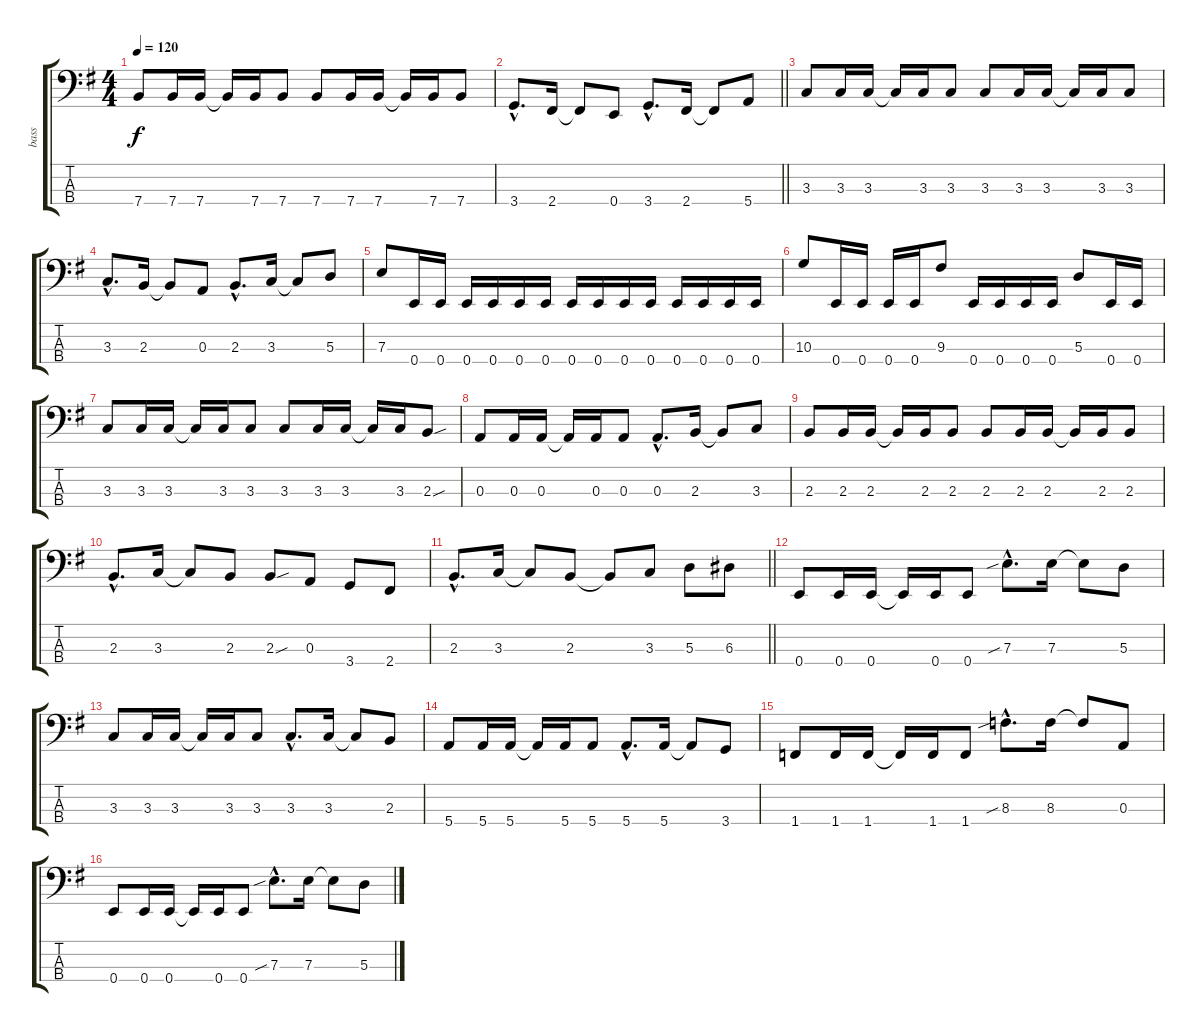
\track ("bass" "bass") {instrument acousticguitarnylon}
\staff {score tabs}
\tuning (G2 D2 A1 E1) {hide}
\ts (4 4)
\tempo 120
\clef f4
\ks eminor
7.4.8{dy f} 7.4.16 7.4.16 7.4{t}.16 7.4.16 7.4.8 7.4.8 7.4.16 7.4.16 7.4{t}.16 7.4.16 7.4.8 |
\barLineRight lightlight
3.4{hac}.8{d} 2.4.16 2.4{t}.8 0.4.8 3.4{hac}.8{d} 2.4.16 2.4{t}.8 5.4.8 |
3.3.8 3.3.16 3.3.16 3.3{t}.16 3.3.16 3.3.8 3.3.8 3.3.16 3.3.16 3.3{t}.16 3.3.16 3.3.8 |
3.3{hac}.8{d} 2.3.16 2.3{t}.8 0.3.8 2.3{hac}.8{d} 3.3.16 3.3{t}.8 5.3.8 |
7.3.8 0.4.16 0.4.16 0.4.16 0.4.16 0.4.16 0.4.16 0.4.16 0.4.16 0.4.16 0.4.16 0.4.16 0.4.16 0.4.16 0.4.16 |
10.3.8 0.4.16 0.4.16 0.4.16 0.4.16 9.3.8 0.4.16 0.4.16 0.4.16 0.4.16 5.3.8 0.4.16 0.4.16 |
3.3.8 3.3.16 3.3.16 3.3{t}.16 3.3.16 3.3.8 3.3.8 3.3.16 3.3.16 3.3{t}.16 3.3.16 2.3{sou}.8 |
0.3.8 0.3.16 0.3.16 0.3{t}.16 0.3.16 0.3.8 0.3{hac}.8{d} 2.3.16 2.3{t}.8 3.3.8 |
2.3.8 2.3.16 2.3.16 2.3{t}.16 2.3.16 2.3.8 2.3.8 2.3.16 2.3.16 2.3{t}.16 2.3.16 2.3.8 |
2.3{hac}.8{d} 3.3.16 3.3{t}.8 2.3.8 2.3{sou}.8 0.3.8 3.4.8 2.4.8 |
\barLineRight lightlight
2.3{hac}.8{d} 3.3.16 3.3{t}.8 2.3.8 2.3{t}.8 3.3.8 5.3.8 6.3.8 |
0.4.8 0.4.16 0.4.16 0.4{t}.16 0.4.16 0.4.8 7.3{sib hac}.8{d} 7.3.16 7.3{t}.8 5.3.8 |
3.3.8 3.3.16 3.3.16 3.3{t}.16 3.3.16 3.3.8 3.3{hac}.8{d} 3.3.16 3.3{t}.8 2.3.8 |
5.4.8 5.4.16 5.4.16 5.4{t}.16 5.4.16 5.4.8 5.4{hac}.8{d} 5.4.16 5.4{t}.8 3.4.8 |
1.4.8 1.4.16 1.4.16 1.4{t}.16 1.4.16 1.4.8 8.3{sib hac}.8{d} 8.3.16 8.3{t}.8 0.3.8 |
0.4.8 0.4.16 0.4.16 0.4{t}.16 0.4.16 0.4.8 7.3{sib hac}.8{d} 7.3.16 7.3{t}.8 5.3.8
